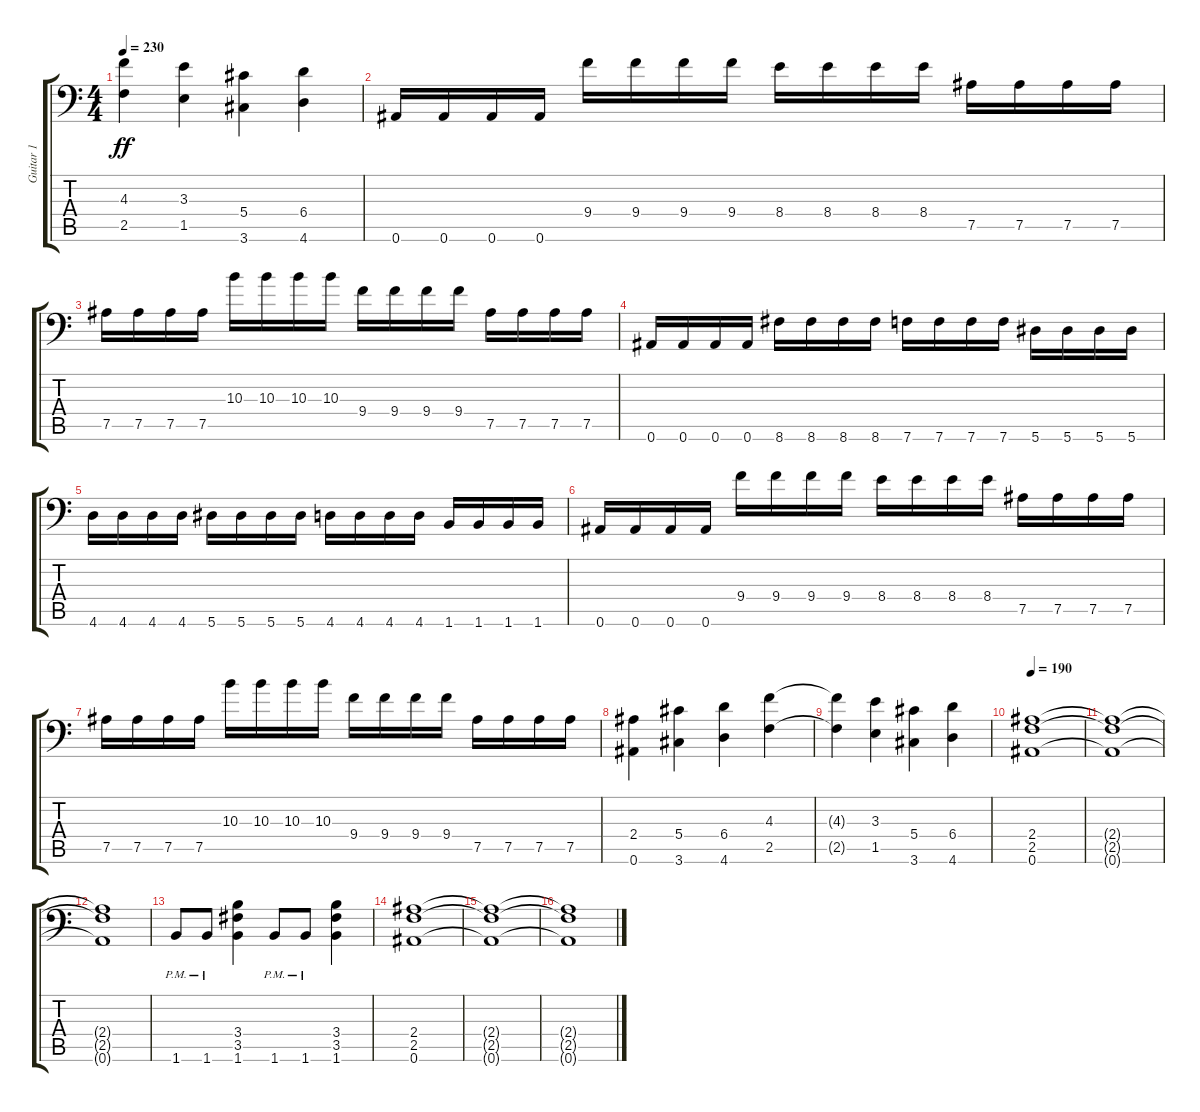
\track ("Guitar 1" "Guitar 1") {instrument distortionguitar}
\staff {score tabs}
\tuning (Bb3 F3 Db3 Ab2 Eb2 Bb1) {hide}
\ts (4 4)
\tempo 230
\clef f4
\ks c
(4.3{t} 2.5{t}).4{dy ff} (3.3 1.5).4 (5.4 3.6).4 (6.4 4.6).4 |
0.6.16 0.6.16 0.6.16 0.6.16 9.4.16 9.4.16 9.4.16 9.4.16 8.4.16 8.4.16 8.4.16 8.4.16 7.5.16 7.5.16 7.5.16 7.5.16 |
7.5.16 7.5.16 7.5.16 7.5.16 10.3.16 10.3.16 10.3.16 10.3.16 9.4.16 9.4.16 9.4.16 9.4.16 7.5.16 7.5.16 7.5.16 7.5.16 |
0.6.16 0.6.16 0.6.16 0.6.16 8.6.16 8.6.16 8.6.16 8.6.16 7.6.16 7.6.16 7.6.16 7.6.16 5.6.16 5.6.16 5.6.16 5.6.16 |
4.6.16 4.6.16 4.6.16 4.6.16 5.6.16 5.6.16 5.6.16 5.6.16 4.6.16 4.6.16 4.6.16 4.6.16 1.6.16 1.6.16 1.6.16 1.6.16 |
0.6.16 0.6.16 0.6.16 0.6.16 9.4.16 9.4.16 9.4.16 9.4.16 8.4.16 8.4.16 8.4.16 8.4.16 7.5.16 7.5.16 7.5.16 7.5.16 |
7.5.16 7.5.16 7.5.16 7.5.16 10.3.16 10.3.16 10.3.16 10.3.16 9.4.16 9.4.16 9.4.16 9.4.16 7.5.16 7.5.16 7.5.16 7.5.16 |
(2.4 0.6).4 (5.4 3.6).4 (6.4 4.6).4 (4.3 2.5).4 |
(4.3{t} 2.5{t}).4 (3.3 1.5).4 (5.4 3.6).4 (6.4 4.6).4 |
\tempo 190
(2.4 2.5 0.6).1 |
(2.4{t} 2.5{t} 0.6{t}).1 |
(2.4{t} 2.5{t} 0.6{t}).1 |
1.6{pm}.8 1.6{pm}.8 (3.4 3.5 1.6).4 1.6{pm}.8 1.6{pm}.8 (3.4 3.5 1.6).4 |
(2.4 2.5 0.6).1 |
(2.4{t} 2.5{t} 0.6{t}).1 |
(2.4{t} 2.5{t} 0.6{t}).1
